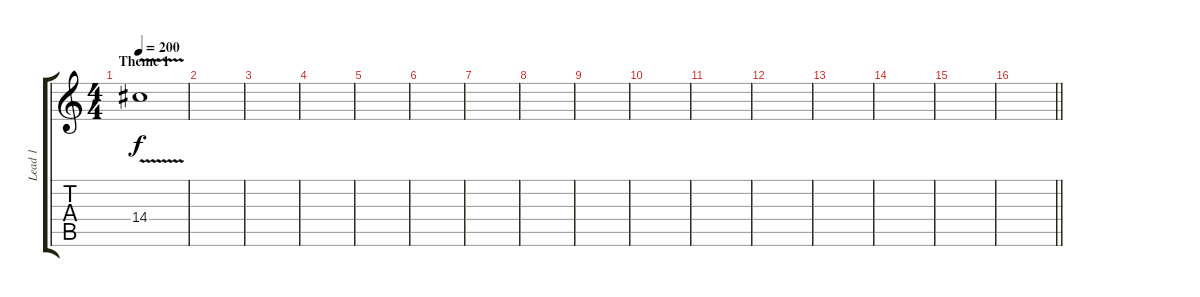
\track ("Lead 1" "Lead 1") {instrument distortionguitar}
\staff {score tabs}
\tuning (Db4 Ab3 E3 B2 Gb2 Db2) {hide}
\ts (4 4)
\section ("" "Theme 1")
\tempo 200
\clef g2
\ks c
14.4{v}.1{dy f} |
|
|
|
|
|
|
|
|
|
|
|
|
|
|
\barLineRight lightlight
